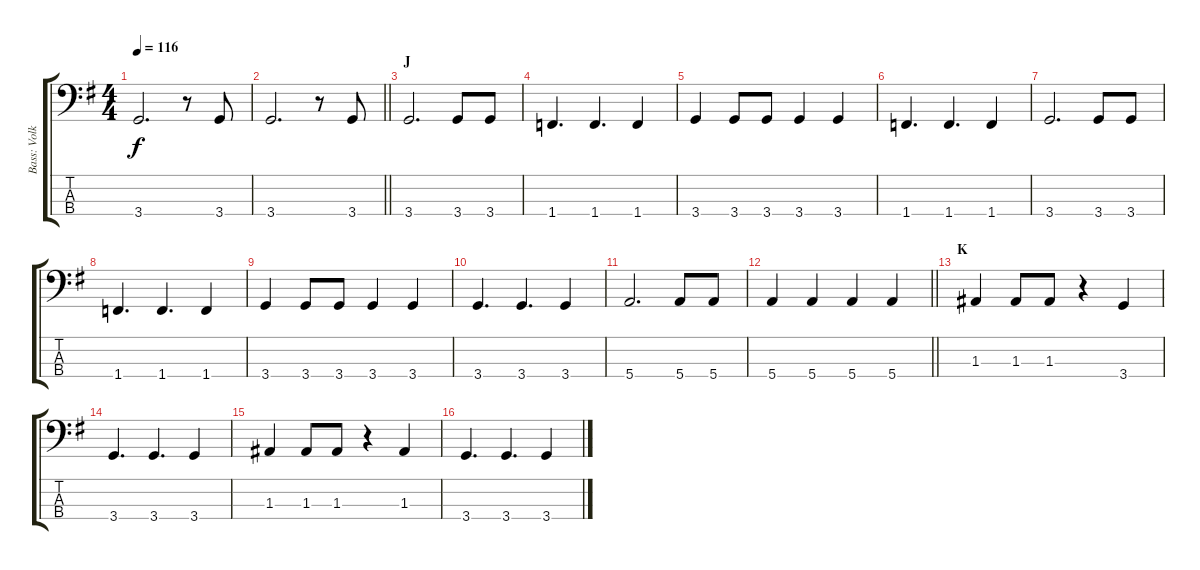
\track ("Bass: Volker" "Bass: Volk") {instrument electricbassfinger}
\staff {score tabs}
\tuning (G2 D2 A1 E1) {hide}
\ts (4 4)
\tempo 116
\clef f4
\ks g
3.4.2{d dy f} r.8 3.4.8 |
\barLineRight lightlight
3.4.2{d} r.8 3.4.8 |
\section ("" "J")
3.4.2{d} 3.4.8 3.4.8 |
1.4.4{d} 1.4.4{d} 1.4.4 |
3.4.4 3.4.8 3.4.8 3.4.4 3.4.4 |
1.4.4{d} 1.4.4{d} 1.4.4 |
3.4.2{d} 3.4.8 3.4.8 |
1.4.4{d} 1.4.4{d} 1.4.4 |
3.4.4 3.4.8 3.4.8 3.4.4 3.4.4 |
3.4.4{d} 3.4.4{d} 3.4.4 |
5.4.2{d} 5.4.8 5.4.8 |
\barLineRight lightlight
5.4.4 5.4.4 5.4.4 5.4.4 |
\section ("" "K")
1.3.4 1.3.8 1.3.8 r.4 3.4.4 |
3.4.4{d} 3.4.4{d} 3.4.4 |
1.3.4 1.3.8 1.3.8 r.4 1.3.4 |
3.4.4{d} 3.4.4{d} 3.4.4
